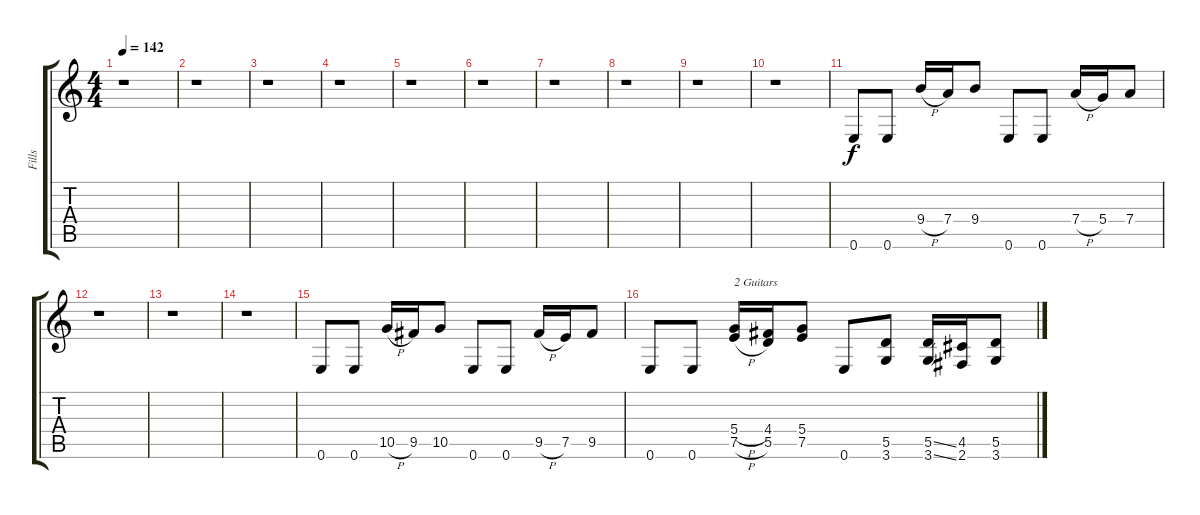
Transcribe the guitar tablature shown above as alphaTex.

\track ("Fills" "Fills") {instrument distortionguitar}
\staff {score tabs}
\tuning (E4 B3 G3 D3 A2 E2) {hide}
\ts (4 4)
\tempo 142
\clef g2
\ks c
r.1{dy f} |
r.1 |
r.1 |
r.1 |
r.1 |
r.1 |
r.1 |
r.1 |
r.1 |
r.1 |
0.6.8 0.6.8 9.4{h}.16 7.4.16 9.4.8 0.6.8 0.6.8 7.4{h}.16 5.4.16 7.4.8 |
r.1 |
r.1 |
r.1 |
0.6.8 0.6.8 10.5{h}.16 9.5.16 10.5.8 0.6.8 0.6.8 9.5{h}.16 7.5.16 9.5.8 |
0.6.8 0.6.8 (5.4{h} 7.5{h}).16{txt "2 Guitars"} (4.4 5.5).16 (5.4 7.5).8 0.6.8 (5.5 3.6).8 (5.5{ss} 3.6{ss}).16 (4.5 2.6).16 (5.5 3.6).8
